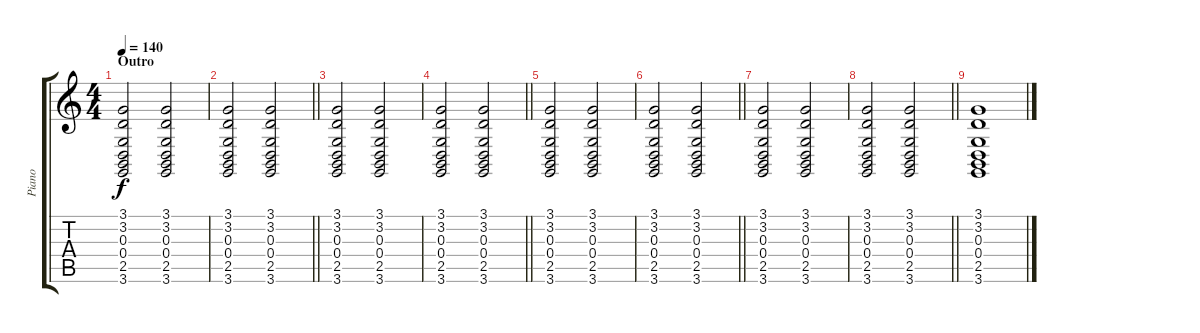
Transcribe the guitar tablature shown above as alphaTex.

\track ("Piano" "Piano") {instrument acousticgrandpiano}
\staff {score tabs}
\tuning (E4 B3 G3 D3 A2 E2) {hide}
\ts (4 4)
\section ("" "Outro")
\tempo 140
\clef g2
\ks c
(3.1 3.2 0.3 0.4 2.5 3.6).2{dy f} (3.1 3.2 0.3 0.4 2.5 3.6).2 |
\barLineRight lightlight
(3.1 3.2 0.3 0.4 2.5 3.6).2 (3.1 3.2 0.3 0.4 2.5 3.6).2 |
(3.1 3.2 0.3 0.4 2.5 3.6).2 (3.1 3.2 0.3 0.4 2.5 3.6).2 |
\barLineRight lightlight
(3.1 3.2 0.3 0.4 2.5 3.6).2 (3.1 3.2 0.3 0.4 2.5 3.6).2 |
(3.1 3.2 0.3 0.4 2.5 3.6).2 (3.1 3.2 0.3 0.4 2.5 3.6).2 |
\barLineRight lightlight
(3.1 3.2 0.3 0.4 2.5 3.6).2 (3.1 3.2 0.3 0.4 2.5 3.6).2 |
(3.1 3.2 0.3 0.4 2.5 3.6).2 (3.1 3.2 0.3 0.4 2.5 3.6).2 |
\barLineRight lightlight
(3.1 3.2 0.3 0.4 2.5 3.6).2 (3.1 3.2 0.3 0.4 2.5 3.6).2 |
(3.1 3.2 0.3 0.4 2.5 3.6).1
